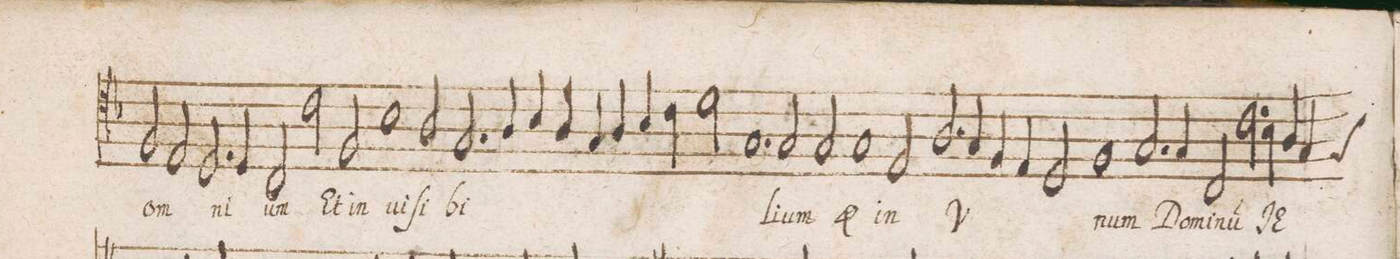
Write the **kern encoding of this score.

**kern	**text
*I"TENOR	*
*clefC4	*
*k[b-]	*
*met(C|)	*
*M2/1	*
2F/	om-
2E/	.
=19-	=19-
2.D/	.
4D/	-ni-
2C/	-um
2c\	Et
=20-	=20-
2F/	in-
1B-	-ui-
2A/	-ſi-
=21-	=21-
2.G/	-bi-
4A/	.
4B-/	.
4A/	.
4G/	.
4A/	.
=22-	=22-
4B-/	.
4c\	.
2d\	.
1.G	.
=23-	=23-
2G/	-li-
2G/	-um
1G/	et
=24-	=24-
2E/	in
2.A/	V-
4G/	.
=25-	=25-
4F/	.
4E/	.
2D/	.
1F	-num
=26-	=26-
2.G/	Do-
4G/	-mi-
2C/	-nu(m)
2.c\	JE-
=27-	=27-
4B-\	.
4A/	.
4G/	.
*-	*-
